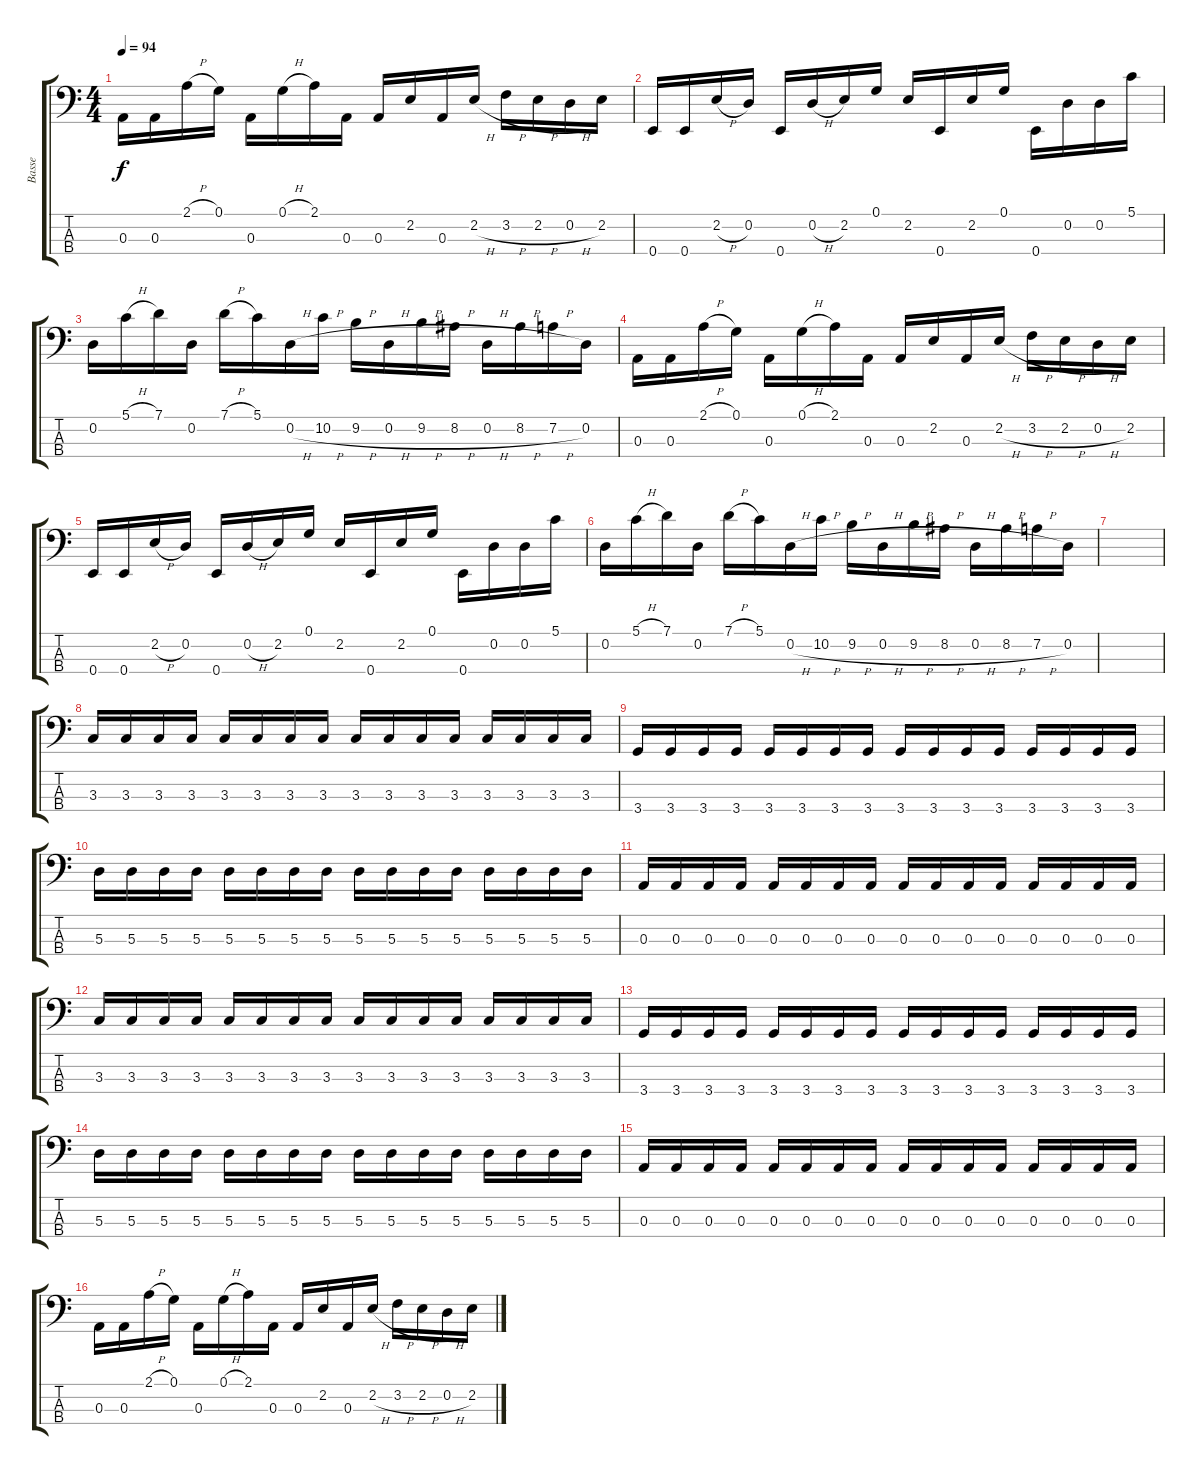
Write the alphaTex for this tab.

\track ("Basse" "Basse") {instrument electricbassfinger}
\staff {score tabs}
\tuning (G2 D2 A1 E1) {hide}
\ts (4 4)
\tempo 94
\clef f4
\ks c
0.3.16{dy f} 0.3.16 2.1{h}.16 0.1.16 0.3.16 0.1{h}.16 2.1.16 0.3.16 0.3.16 2.2.16 0.3.16 2.2{h}.16 3.2{h}.16 2.2{h}.16 0.2{h}.16 2.2.16 |
0.4.16 0.4.16 2.2{h}.16 0.2.16 0.4.16 0.2{h}.16 2.2.16 0.1.16 2.2.16 0.4.16 2.2.16 0.1.16 0.4.16 0.2.16 0.2.16 5.1.16 |
0.2.16 5.1{h}.16 7.1.16 0.2.16 7.1{h}.16 5.1.16 0.2{h}.16 10.2{h}.16 9.2{h}.16 0.2{h}.16 9.2{h}.16 8.2{h}.16 0.2{h}.16 8.2{h}.16 7.2{h}.16 0.2.16 |
0.3.16 0.3.16 2.1{h}.16 0.1.16 0.3.16 0.1{h}.16 2.1.16 0.3.16 0.3.16 2.2.16 0.3.16 2.2{h}.16 3.2{h}.16 2.2{h}.16 0.2{h}.16 2.2.16 |
0.4.16 0.4.16 2.2{h}.16 0.2.16 0.4.16 0.2{h}.16 2.2.16 0.1.16 2.2.16 0.4.16 2.2.16 0.1.16 0.4.16 0.2.16 0.2.16 5.1.16 |
0.2.16 5.1{h}.16 7.1.16 0.2.16 7.1{h}.16 5.1.16 0.2{h}.16 10.2{h}.16 9.2{h}.16 0.2{h}.16 9.2{h}.16 8.2{h}.16 0.2{h}.16 8.2{h}.16 7.2{h}.16 0.2.16 |
|
3.3.16 3.3.16 3.3.16 3.3.16 3.3.16 3.3.16 3.3.16 3.3.16 3.3.16 3.3.16 3.3.16 3.3.16 3.3.16 3.3.16 3.3.16 3.3.16 |
3.4.16 3.4.16 3.4.16 3.4.16 3.4.16 3.4.16 3.4.16 3.4.16 3.4.16 3.4.16 3.4.16 3.4.16 3.4.16 3.4.16 3.4.16 3.4.16 |
5.3.16 5.3.16 5.3.16 5.3.16 5.3.16 5.3.16 5.3.16 5.3.16 5.3.16 5.3.16 5.3.16 5.3.16 5.3.16 5.3.16 5.3.16 5.3.16 |
0.3.16 0.3.16 0.3.16 0.3.16 0.3.16 0.3.16 0.3.16 0.3.16 0.3.16 0.3.16 0.3.16 0.3.16 0.3.16 0.3.16 0.3.16 0.3.16 |
3.3.16 3.3.16 3.3.16 3.3.16 3.3.16 3.3.16 3.3.16 3.3.16 3.3.16 3.3.16 3.3.16 3.3.16 3.3.16 3.3.16 3.3.16 3.3.16 |
3.4.16 3.4.16 3.4.16 3.4.16 3.4.16 3.4.16 3.4.16 3.4.16 3.4.16 3.4.16 3.4.16 3.4.16 3.4.16 3.4.16 3.4.16 3.4.16 |
5.3.16 5.3.16 5.3.16 5.3.16 5.3.16 5.3.16 5.3.16 5.3.16 5.3.16 5.3.16 5.3.16 5.3.16 5.3.16 5.3.16 5.3.16 5.3.16 |
0.3.16 0.3.16 0.3.16 0.3.16 0.3.16 0.3.16 0.3.16 0.3.16 0.3.16 0.3.16 0.3.16 0.3.16 0.3.16 0.3.16 0.3.16 0.3.16 |
0.3.16 0.3.16 2.1{h}.16 0.1.16 0.3.16 0.1{h}.16 2.1.16 0.3.16 0.3.16 2.2.16 0.3.16 2.2{h}.16 3.2{h}.16 2.2{h}.16 0.2{h}.16 2.2.16
